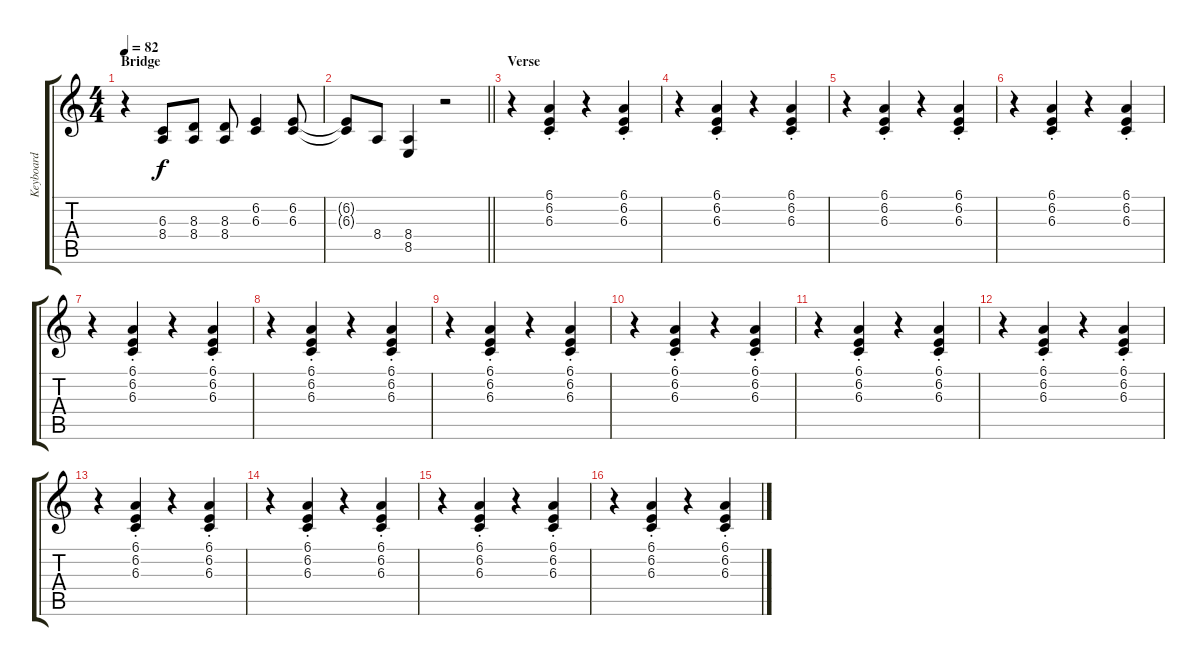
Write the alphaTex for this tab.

\track ("Keyboard" "Keyboard") {instrument synthstrings1}
\staff {score tabs}
\tuning (Eb4 Bb3 Gb3 Db3 Ab2 Eb2) {hide}
\ts (4 4)
\section ("" "Bridge")
\tempo 82
\clef g2
\ks c
r.4{dy f} (6.3 8.4).8{volume 12} (8.3 8.4).8 (8.3 8.4).8 (6.2 6.3).4 (6.2 6.3).8 |
\barLineRight lightlight
(6.2{t} 6.3{t}).8 8.4.8 (8.4 8.5).4 r.2 |
\section ("" "Verse")
r.4{volume 9} (6.1{st} 6.2{st} 6.3{st}).4 r.4 (6.1{st} 6.2{st} 6.3{st}).4 |
r.4 (6.1{st} 6.2{st} 6.3{st}).4 r.4 (6.1{st} 6.2{st} 6.3{st}).4 |
r.4 (6.1{st} 6.2{st} 6.3{st}).4 r.4 (6.1{st} 6.2{st} 6.3{st}).4 |
r.4 (6.1{st} 6.2{st} 6.3{st}).4 r.4 (6.1{st} 6.2{st} 6.3{st}).4 |
r.4 (6.1{st} 6.2{st} 6.3{st}).4 r.4 (6.1{st} 6.2{st} 6.3{st}).4 |
r.4 (6.1{st} 6.2{st} 6.3{st}).4 r.4 (6.1{st} 6.2{st} 6.3{st}).4 |
r.4 (6.1{st} 6.2{st} 6.3{st}).4 r.4 (6.1{st} 6.2{st} 6.3{st}).4 |
r.4 (6.1{st} 6.2{st} 6.3{st}).4 r.4 (6.1{st} 6.2{st} 6.3{st}).4 |
r.4 (6.1{st} 6.2{st} 6.3{st}).4 r.4 (6.1{st} 6.2{st} 6.3{st}).4 |
r.4 (6.1{st} 6.2{st} 6.3{st}).4 r.4 (6.1{st} 6.2{st} 6.3{st}).4 |
r.4 (6.1{st} 6.2{st} 6.3{st}).4 r.4 (6.1{st} 6.2{st} 6.3{st}).4 |
r.4 (6.1{st} 6.2{st} 6.3{st}).4 r.4 (6.1{st} 6.2{st} 6.3{st}).4 |
r.4 (6.1{st} 6.2{st} 6.3{st}).4 r.4 (6.1{st} 6.2{st} 6.3{st}).4 |
r.4 (6.1{st} 6.2{st} 6.3{st}).4 r.4 (6.1{st} 6.2{st} 6.3{st}).4
